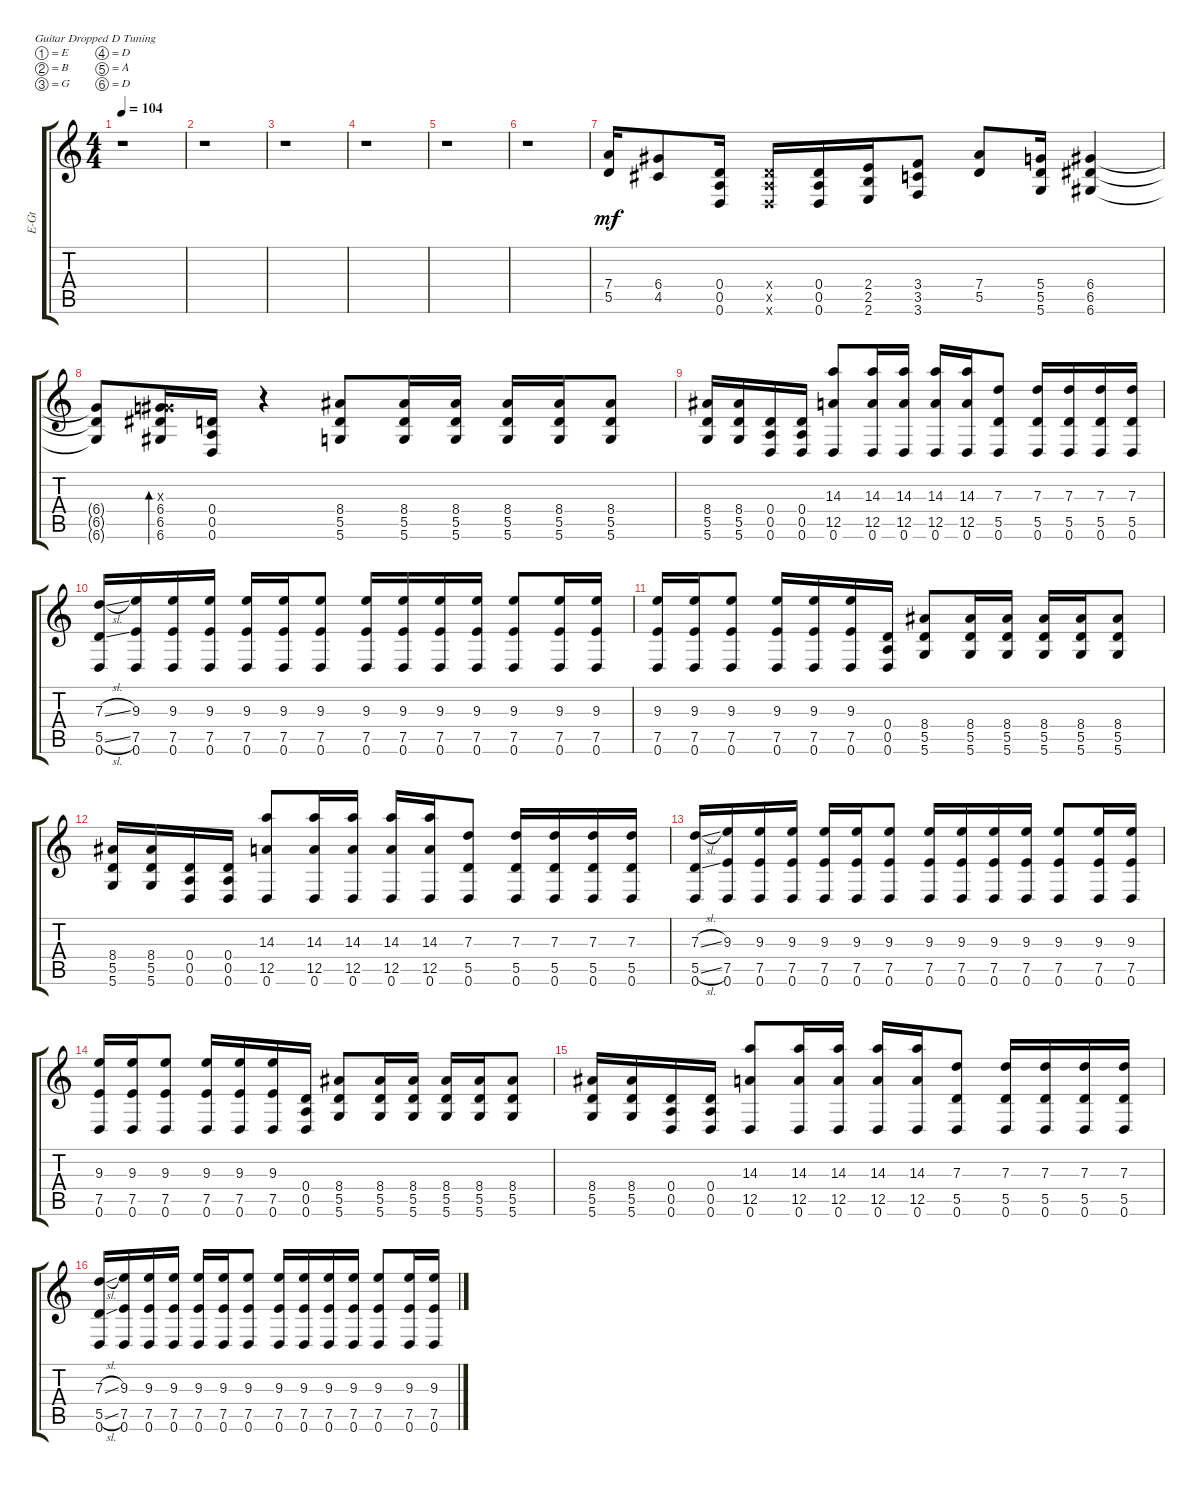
\defaultSystemsLayout 4
\bracketExtendMode groupsimilarinstruments
\otherSystemsTrackNameOrientation horizontal
\track ("Peter Lindgren" "E-Gt") {instrument distortionguitar}
\staff {score tabs}
\tuning (E4 B3 G3 D3 A2 D2)
\ts (4 4)
\tempo 104
\clef g2
\ks c
r.1{dy mf beam Down} |
r.1{beam Down} |
r.1{beam Down} |
r.1{beam Down} |
r.1{beam Down} |
r.1{beam Down} |
(5.5 7.4).16{beam Up} (4.5{acc #} 6.4{acc #}).8{beam Up} (0.6 0.5 0.4).16{beam Up} (0.4{x} 0.5{x} 0.6{x}).16{beam Up} (0.6 0.5 0.4).16{beam Up} (2.4 2.5 2.6).16{beam Up} (3.6 3.5 3.4).8{beam Up} (5.5 7.4).8{beam Up} (5.5 5.6 5.4).16{beam Up} (6.4{acc #} 6.5{acc #} 6.6{acc #}).4{beam Up} |
(6.6{t acc #} 6.5{t acc #} 6.4{t acc #}).8{beam Up} (6.4{acc #} 6.5{acc #} 6.6{acc #} 0.3{x}).16{bd 135 beam Up} (0.4 0.5 0.6).16{beam Up} r.4{beam Up} (5.6 5.5 8.4{acc #}).8{beam Up} (5.6 5.5 8.4{acc #}).16{beam Up} (5.6 5.5 8.4{acc #}).16{beam Up} (5.6 5.5 8.4{acc #}).16{beam Up} (5.6 5.5 8.4{acc #}).16{beam Up} (5.6 5.5 8.4{acc #}).8{beam Up} |
(5.6 5.5 8.4{acc #}).16{beam Up} (5.6 5.5 8.4{acc #}).16{beam Up} (0.6 0.5 0.4).16{beam Up} (0.6 0.5 0.4).16{beam Up} (12.5 14.3 0.6).8{beam Up} (12.5 14.3 0.6).16{beam Up} (12.5 14.3 0.6).16{beam Up} (12.5 14.3 0.6).16{beam Up} (12.5 14.3 0.6).16{beam Up} (0.6 5.5 7.3).8{beam Up} (0.6 5.5 7.3).16{beam Up} (0.6 5.5 7.3).16{beam Up} (0.6 5.5 7.3).16{beam Up} (0.6 5.5 7.3).16{beam Up} |
(0.6 5.5{sl} 7.3{sl}).16{beam Up} (0.6 7.5 9.3).16{beam Up} (0.6 7.5 9.3).16{beam Up} (0.6 7.5 9.3).16{beam Up} (0.6 7.5 9.3).16{beam Up} (0.6 7.5 9.3).16{beam Up} (0.6 7.5 9.3).8{beam Up} (0.6 7.5 9.3).16{beam Up} (0.6 7.5 9.3).16{beam Up} (0.6 7.5 9.3).16{beam Up} (0.6 7.5 9.3).16{beam Up} (0.6 7.5 9.3).8{beam Up} (0.6 7.5 9.3).16{beam Up} (0.6 7.5 9.3).16{beam Up} |
(0.6 7.5 9.3).16{beam Up} (0.6 7.5 9.3).16{beam Up} (0.6 7.5 9.3).8{beam Up} (0.6 7.5 9.3).16{beam Up} (0.6 7.5 9.3).16{beam Up} (0.6 7.5 9.3).16{beam Up} (0.6 0.5 0.4).16{beam Up} (5.6 5.5 8.4{acc #}).8{beam Up} (5.6 5.5 8.4{acc #}).16{beam Up} (5.6 5.5 8.4{acc #}).16{beam Up} (5.6 5.5 8.4{acc #}).16{beam Up} (5.6 5.5 8.4{acc #}).16{beam Up} (5.6 5.5 8.4{acc #}).8{beam Up} |
(5.6 5.5 8.4{acc #}).16{beam Up} (5.6 5.5 8.4{acc #}).16{beam Up} (0.6 0.5 0.4).16{beam Up} (0.6 0.5 0.4).16{beam Up} (12.5 14.3 0.6).8{beam Up} (12.5 14.3 0.6).16{beam Up} (12.5 14.3 0.6).16{beam Up} (12.5 14.3 0.6).16{beam Up} (12.5 14.3 0.6).16{beam Up} (0.6 5.5 7.3).8{beam Up} (0.6 5.5 7.3).16{beam Up} (0.6 5.5 7.3).16{beam Up} (0.6 5.5 7.3).16{beam Up} (0.6 5.5 7.3).16{beam Up} |
(0.6 5.5{sl} 7.3{sl}).16{beam Up} (0.6 7.5 9.3).16{beam Up} (0.6 7.5 9.3).16{beam Up} (0.6 7.5 9.3).16{beam Up} (0.6 7.5 9.3).16{beam Up} (0.6 7.5 9.3).16{beam Up} (0.6 7.5 9.3).8{beam Up} (0.6 7.5 9.3).16{beam Up} (0.6 7.5 9.3).16{beam Up} (0.6 7.5 9.3).16{beam Up} (0.6 7.5 9.3).16{beam Up} (0.6 7.5 9.3).8{beam Up} (0.6 7.5 9.3).16{beam Up} (0.6 7.5 9.3).16{beam Up} |
(0.6 7.5 9.3).16{beam Up} (0.6 7.5 9.3).16{beam Up} (0.6 7.5 9.3).8{beam Up} (0.6 7.5 9.3).16{beam Up} (0.6 7.5 9.3).16{beam Up} (0.6 7.5 9.3).16{beam Up} (0.6 0.5 0.4).16{beam Up} (5.6 5.5 8.4{acc #}).8{beam Up} (5.6 5.5 8.4{acc #}).16{beam Up} (5.6 5.5 8.4{acc #}).16{beam Up} (5.6 5.5 8.4{acc #}).16{beam Up} (5.6 5.5 8.4{acc #}).16{beam Up} (5.6 5.5 8.4{acc #}).8{beam Up} |
(5.6 5.5 8.4{acc #}).16{beam Up} (5.6 5.5 8.4{acc #}).16{beam Up} (0.6 0.5 0.4).16{beam Up} (0.6 0.5 0.4).16{beam Up} (12.5 14.3 0.6).8{beam Up} (12.5 14.3 0.6).16{beam Up} (12.5 14.3 0.6).16{beam Up} (12.5 14.3 0.6).16{beam Up} (12.5 14.3 0.6).16{beam Up} (0.6 5.5 7.3).8{beam Up} (0.6 5.5 7.3).16{beam Up} (0.6 5.5 7.3).16{beam Up} (0.6 5.5 7.3).16{beam Up} (0.6 5.5 7.3).16{beam Up} |
(0.6 5.5{sl} 7.3{sl}).16{beam Up} (0.6 7.5 9.3).16{beam Up} (0.6 7.5 9.3).16{beam Up} (0.6 7.5 9.3).16{beam Up} (0.6 7.5 9.3).16{beam Up} (0.6 7.5 9.3).16{beam Up} (0.6 7.5 9.3).8{beam Up} (0.6 7.5 9.3).16{beam Up} (0.6 7.5 9.3).16{beam Up} (0.6 7.5 9.3).16{beam Up} (0.6 7.5 9.3).16{beam Up} (0.6 7.5 9.3).8{beam Up} (0.6 7.5 9.3).16{beam Up} (0.6 7.5 9.3).16{beam Up}
